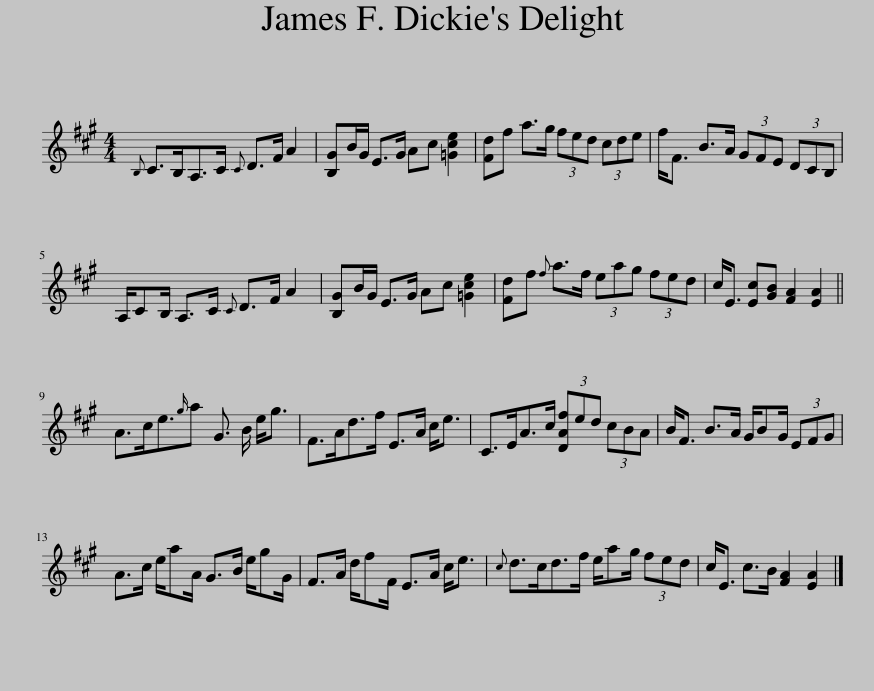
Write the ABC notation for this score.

X:1
L:1/8
M:4/4
I:linebreak $
K:A
V:1 treble
V:1
{B,} C>B,A,>C{C} D>F A2 | [B,G]B/G/ E>G Ac [=Gce]2 | [Fd]f a>g (3fed (3cde | f<F B>A (3GFE (3DCB, |$ A,/CB,/ A,>C{C} D>F A2 | %5
 [B,G]B/G/ E>G Ac [=Gce]2 | [Fd]f{f} a>f (3eag (3fed | c<E [Ec][GB] [FA]2 [EA]2 ||$ A>ce3/2{g}a G3/2 B/ e<g | F>Ad>f E>A c<e | %10
 C>EA>c (3[DAf]ed (3cBA | B<F B>A G/BG/ (3EFG |$ A>c e/aA/ G>B e/gG/ | F>A d/fF/ E>A c<e |{c} d>cd>f e/ag/ (3fed | %15
 c<E c>B [FA]2 [EA]2 |] %16
